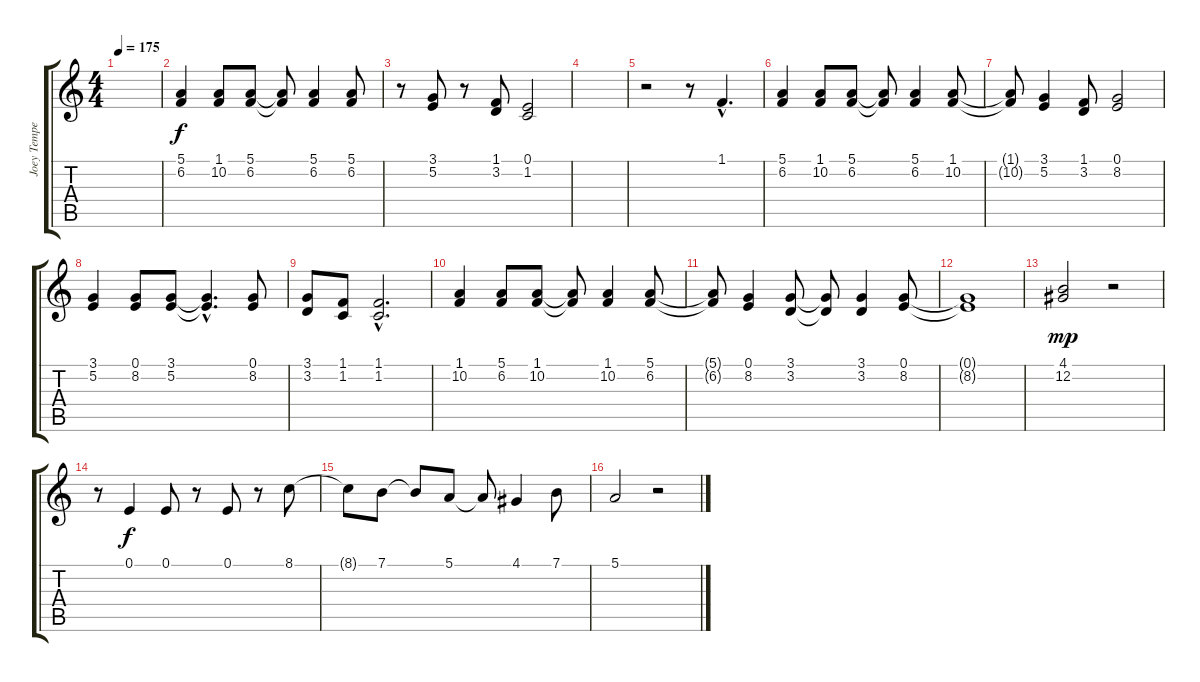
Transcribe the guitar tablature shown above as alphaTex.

\track ("Joey Tempest" "Joey Tempe") {instrument lead6voice}
\staff {score tabs}
\tuning (E4 B3 G3 D3 A2 E2) {hide}
\ts (4 4)
\tempo 175
\clef g2
\ks c
|
(5.1 6.2).4 (1.1 10.2).8 (5.1 6.2).8 (5.1{t} 6.2{t}).8 (5.1 6.2).4 (5.1 6.2).8 |
r.8 (3.1 5.2).8 r.8 (1.1 3.2).8 (0.1 1.2).2 |
|
r.2 r.8 1.1{hac}.4{d} |
(5.1 6.2).4 (1.1 10.2).8 (5.1 6.2).8 (5.1{t} 6.2{t}).8 (5.1 6.2).4 (1.1 10.2).8 |
(1.1{t} 10.2{t}).8 (3.1 5.2).4 (1.1 3.2).8 (0.1 8.2).2 |
(3.1 5.2).4 (0.1 8.2).8 (3.1 5.2).8 (3.1{hac t} 5.2{hac t}).4{d} (0.1 8.2).8 |
(3.1 3.2).8 (1.1 1.2).8 (1.1{hac} 1.2{hac}).2{d} |
(1.1 10.2).4 (5.1 6.2).8 (1.1 10.2).8 (1.1{t} 10.2{t}).8 (1.1 10.2).4 (5.1 6.2).8 |
(5.1{t} 6.2{t}).8 (0.1 8.2).4 (3.1 3.2).8 (3.1{t} 3.2{t}).8 (3.1 3.2).4 (0.1 8.2).8 |
(0.1{t} 8.2{t}).1 |
(4.1 12.2).2{dy mp} r.2 |
r.8 0.1.4{dy f} 0.1.8 r.8 0.1.8 r.8 8.1.8 |
8.1{t}.8 7.1.8 7.1{t}.8 5.1.8 5.1{t}.8 4.1.4 7.1.8 |
5.1.2 r.2
